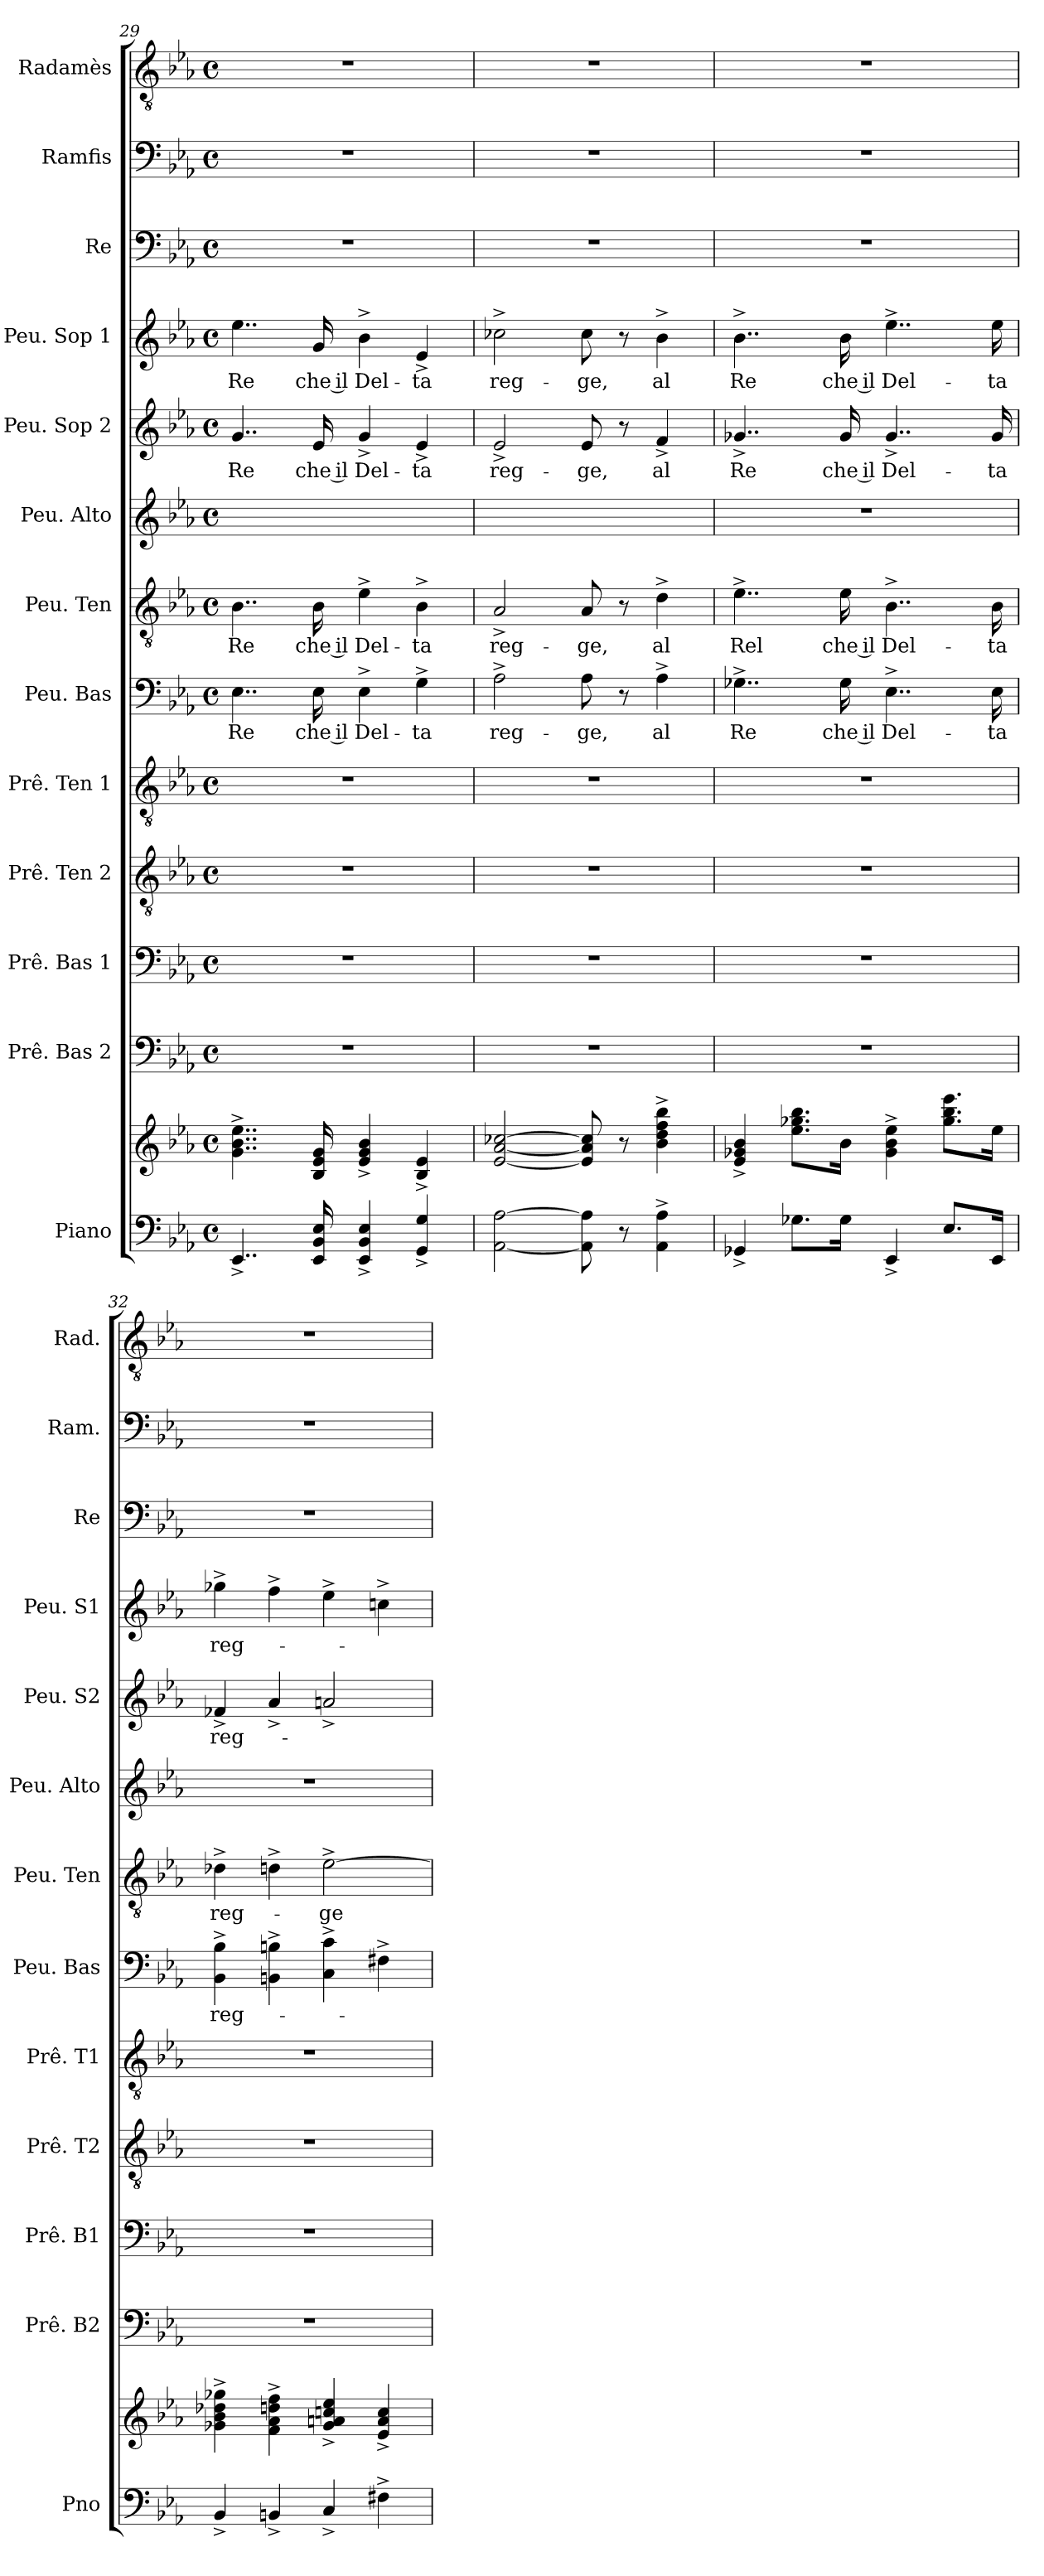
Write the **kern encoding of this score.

**kern	**kern	**kern	**kern	**kern	**kern	**kern	**text	**kern	**text	**kern	**kern	**text	**kern	**text	**kern	**kern	**kern
*part13	*part13	*part12	*part11	*part10	*part9	*part8	*part8	*part7	*part7	*part6	*part5	*part5	*part4	*part4	*part3	*part2	*part1
*staff14	*staff13	*staff12	*staff11	*staff10	*staff9	*staff8	*staff8	*staff7	*staff7	*staff6	*staff5	*staff5	*staff4	*staff4	*staff3	*staff2	*staff1
*I"Piano	*	*I"Prê. Bas 2	*I"Prê. Bas 1	*I"Prê. Ten 2	*I"Prê. Ten 1	*I"Peu. Bas	*	*I"Peu. Ten	*	*I"Peu. Alto	*I"Peu. Sop 2	*	*I"Peu. Sop 1	*	*I"Re	*I"Ramfis	*I"Radamès
*I'Pno	*	*I'Prê. B2	*I'Prê. B1	*I'Prê. T2	*I'Prê. T1	*I'Peu. Bas	*	*I'Peu. Ten	*	*I'Peu. Alto	*I'Peu. S2	*	*I'Peu. S1	*	*I'Re	*I'Ram.	*I'Rad.
!!LO:PB:g=z
*clefF4	*clefG2	*clefF4	*clefF4	*clefGv2	*clefGv2	*clefF4	*	*clefGv2	*	*clefG2	*clefG2	*	*clefG2	*	*clefF4	*clefF4	*clefGv2
*k[b-e-a-]	*k[b-e-a-]	*k[b-e-a-]	*k[b-e-a-]	*k[b-e-a-]	*k[b-e-a-]	*k[b-e-a-]	*	*k[b-e-a-]	*	*k[b-e-a-]	*k[b-e-a-]	*	*k[b-e-a-]	*	*k[b-e-a-]	*k[b-e-a-]	*k[b-e-a-]
*M4/4	*M4/4	*M4/4	*M4/4	*M4/4	*M4/4	*M4/4	*	*M4/4	*	*M4/4	*M4/4	*	*M4/4	*	*M4/4	*M4/4	*M4/4
*met(c)	*met(c)	*met(c)	*met(c)	*met(c)	*met(c)	*met(c)	*	*met(c)	*	*met(c)	*met(c)	*	*met(c)	*	*met(c)	*met(c)	*met(c)
=29	=29	=29	=29	=29	=29	=29	=29	=29	=29	=29	=29	=29	=29	=29	=29	=29	=29
!	!	!	!	!	!	!	!LO:LY:b:color=#0055FF	!	!LO:LY:b:color=#0055FF	!	!	!LO:LY:b:color=#0055FF	!	!LO:LY:b:color=#AA0000	!	!	!
4..EE-^/	4..g\^ 4..b-\^ 4..ee-\^	1r	1r	1r	1r	4..E-\	Re	4..B-\	Re	1ryy	4..g/	Re	4..ee-\	Re	1r	1r	1r
!	!	!	!	!	!	!	!LO:LY:b:color=#0055FF	!	!LO:LY:b:color=#0055FF	!	!	!LO:LY:b:color=#0055FF	!	!LO:LY:b:color=#AA0000	!	!	!
16EE-/ 16BB-/ 16E-/	16B-/ 16e-/ 16g/	.	.	.	.	16E-\	che il	16B-\	che il	.	16e-/	che il	16g/	che il	.	.	.
!	!	!	!	!	!	!	!LO:LY:b:color=#0055FF	!	!LO:LY:b:color=#0055FF	!	!	!LO:LY:b:color=#0055FF	!	!LO:LY:b:color=#AA0000	!	!	!
4EE-/^ 4BB-/^ 4E-/^	4e-/^ 4g/^ 4b-/^	.	.	.	.	4E-^\	Del-	4e-^\	Del-	.	4g^/	Del-	4b-^\	Del-	.	.	.
!	!	!	!	!	!	!	!LO:LY:b:color=#0055FF	!	!LO:LY:b:color=#0055FF	!	!	!LO:LY:b:color=#0055FF	!	!LO:LY:b:color=#AA0000	!	!	!
4GG/^ 4G/^	4B-/^ 4e-/^	.	.	.	.	4G^\	-ta	4B-^\	-ta	.	4e-^/	-ta	4e-^/	-ta	.	.	.
=30	=30	=30	=30	=30	=30	=30	=30	=30	=30	=30	=30	=30	=30	=30	=30	=30	=30
!	!	!	!	!	!	!	!LO:LY:b:color=#0055FF	!	!LO:LY:b:color=#0055FF	!	!	!LO:LY:b:color=#0055FF	!	!LO:LY:b:color=#AA0000	!	!	!
[2AA-\ [2A-\	[2e-/ [2a-/ [2cc-X/	1r	1r	1r	1r	2A-^\	reg-	2A-^/	reg-	1ryy	2e-^/	reg-	2cc-X^\	reg-	1r	1r	1r
!	!	!	!	!	!	!	!LO:LY:b:color=#0055FF	!	!LO:LY:b:color=#0055FF	!	!	!LO:LY:b:color=#0055FF	!	!LO:LY:b:color=#AA0000	!	!	!
8AA-\] 8A-\]	8e-/] 8a-/] 8cc-/]	.	.	.	.	8A-\	-ge,	8A-/	-ge,	.	8e-/	-ge,	8cc-\	-ge,	.	.	.
8r	8r	.	.	.	.	8r	.	8r	.	.	8r	.	8r	.	.	.	.
!	!	!	!	!	!	!	!LO:LY:b:color=#0055FF	!	!LO:LY:b:color=#0055FF	!	!	!LO:LY:b:color=#0055FF	!	!LO:LY:b:color=#AA0000	!	!	!
4AA-\^ 4A-\^	4b-\^ 4dd\^ 4ff\^ 4bb-\^	.	.	.	.	4A-^\	al	4d^\	al	.	4f^/	al	4b-^\	al	.	.	.
=31	=31	=31	=31	=31	=31	=31	=31	=31	=31	=31	=31	=31	=31	=31	=31	=31	=31
!	!	!	!	!	!	!	!LO:LY:b:color=#0055FF	!	!LO:LY:b:color=#0055FF	!	!	!LO:LY:b:color=#0055FF	!	!LO:LY:b:color=#AA0000	!	!	!
4GG-X^/	4e-/^ 4g-X/^ 4b-/^	1r	1r	1r	1r	4..G-X^\	Re	4..e-^\	Rel	1r	4..g-X^/	Re	4..b-^\	Re	1r	1r	1r
8.G-X\L	8.ee-\ 8.gg-X\ 8.bb-\L	.	.	.	.	.	.	.	.	.	.	.	.	.	.	.	.
!	!	!	!	!	!	!	!LO:LY:b:color=#0055FF	!	!LO:LY:b:color=#0055FF	!	!	!LO:LY:b:color=#0055FF	!	!LO:LY:b:color=#AA0000	!	!	!
16G-\Jk	16b-\Jk	.	.	.	.	16G-\	che il	16e-\	che il	.	16g-/	che il	16b-\	che il	.	.	.
!	!	!	!	!	!	!	!LO:LY:b:color=#0055FF	!	!LO:LY:b:color=#0055FF	!	!	!LO:LY:b:color=#0055FF	!	!LO:LY:b:color=#AA0000	!	!	!
4EE-^/	4g-\^ 4b-\^ 4ee-\^	.	.	.	.	4..E-^\	Del-	4..B-^\	Del-	.	4..g-^/	Del-	4..ee-^\	Del-	.	.	.
8.E-/L	8.gg-\ 8.bb-\ 8.eee-\L	.	.	.	.	.	.	.	.	.	.	.	.	.	.	.	.
!	!	!	!	!	!	!	!LO:LY:b:color=#0055FF	!	!LO:LY:b:color=#0055FF	!	!	!LO:LY:b:color=#0055FF	!	!LO:LY:b:color=#AA0000	!	!	!
16EE-/Jk	16ee-\Jk	.	.	.	.	16E-\	-ta	16B-\	-ta	.	16g-/	-ta	16ee-\	-ta	.	.	.
=32	=32	=32	=32	=32	=32	=32	=32	=32	=32	=32	=32	=32	=32	=32	=32	=32	=32
!	!	!	!	!	!	!	!LO:LY:b:color=#0055FF	!	!LO:LY:b:color=#0055FF	!	!	!LO:LY:b:color=#0055FF	!	!LO:LY:b:color=#AA0000	!	!	!
4BB-^/	4g-X\^ 4b-\^ 4dd-X\^ 4gg-X\^	1r	1r	1r	1r	4BB-\^ 4B-\^	reg-	4d-X^\	reg-	1r	4f-X^/	reg-	4gg-X^\	reg-	1r	1r	1r
4BBn^/	4f\^ 4a-\^ 4ddn\^ 4ff\^	.	.	.	.	4BBn\^ 4Bn\^	.	4dn^\	.	.	4a-^/	.	4ff^\	.	.	.	.
!	!	!	!	!	!	!	!	!	!LO:LY:b:color=#0055FF	!	!	!	!	!	!	!	!
4C^/	4g-/^ 4an/^ 4ccn/^ 4ee-/^	.	.	.	.	4C\^ 4c\^	.	[2e-^\	-ge	.	2an^/	.	4ee-^\	.	.	.	.
4F#X^\	4e-/^ 4a/^ 4cc/^	.	.	.	.	4F#X^\	.	.	.	.	.	.	4ccn^\	.	.	.	.
=	=	=	=	=	=	=	=	=	=	=	=	=	=	=	=	=	=
*-	*-	*-	*-	*-	*-	*-	*-	*-	*-	*-	*-	*-	*-	*-	*-	*-	*-
